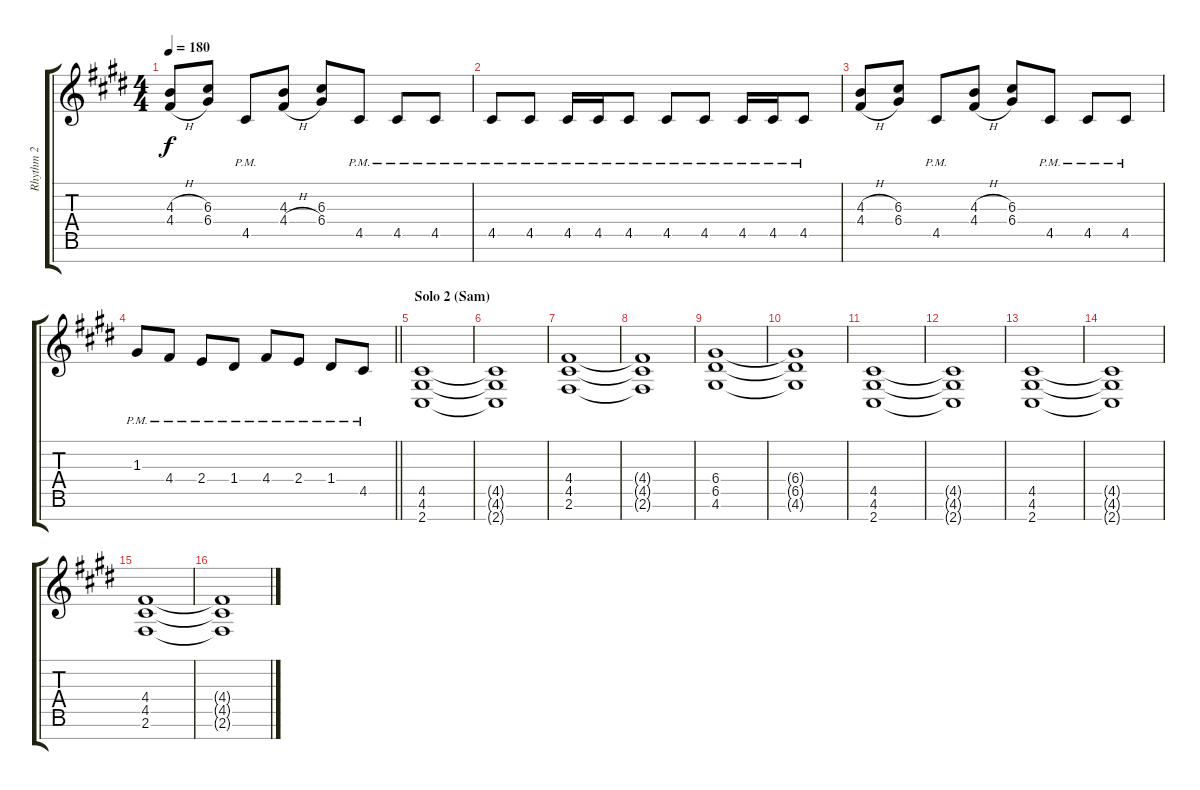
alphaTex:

\track ("Rhythm 2" "Rhythm 2") {instrument distortionguitar}
\staff {score tabs}
\tuning (E4 B3 G3 D3 A2 E2 B1) {hide}
\ts (4 4)
\tempo 180
\clef g2
\ks c#minor
(4.3{h} 4.4{h}).8{dy f} (6.3 6.4).8 4.5{pm}.8 (4.3 4.4{h}).8 (6.3 6.4).8 4.5{pm}.8 4.5{pm}.8 4.5{pm}.8 |
4.5{pm}.8 4.5{pm}.8 4.5{pm}.16 4.5{pm}.16 4.5{pm}.8 4.5{pm}.8 4.5{pm}.8 4.5{pm}.16 4.5{pm}.16 4.5{pm}.8 |
(4.3{h} 4.4{h}).8 (6.3 6.4).8 4.5{pm}.8 (4.3{h} 4.4{h}).8 (6.3 6.4).8 4.5{pm}.8 4.5{pm}.8 4.5{pm}.8 |
\barLineRight lightlight
1.3{pm}.8 4.4{pm}.8 2.4{pm}.8 1.4{pm}.8 4.4{pm}.8 2.4{pm}.8 1.4{pm}.8 4.5{pm}.8 |
\section ("" "Solo 2 (Sam)")
(4.5 4.6 2.7).1 |
(4.5{t} 4.6{t} 2.7{t}).1 |
(4.4 4.5 2.6).1 |
(4.4{t} 4.5{t} 2.6{t}).1 |
(6.4 6.5 4.6).1 |
(6.4{t} 6.5{t} 4.6{t}).1 |
(4.5 4.6 2.7).1 |
(4.5{t} 4.6{t} 2.7{t}).1 |
(4.5 4.6 2.7).1 |
(4.5{t} 4.6{t} 2.7{t}).1 |
(4.4 4.5 2.6).1 |
(4.4{t} 4.5{t} 2.6{t}).1
